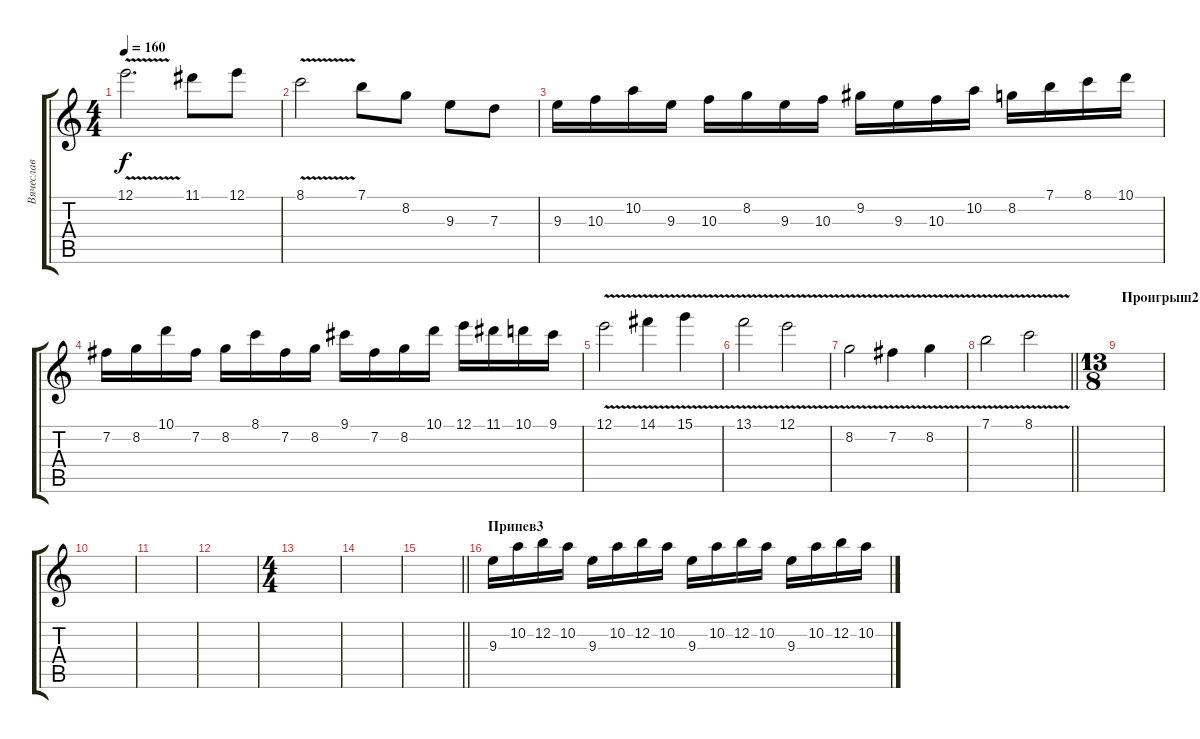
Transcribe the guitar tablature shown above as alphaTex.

\track ("Вячеслав" "Вячеслав") {instrument distortionguitar}
\staff {score tabs}
\tuning (E4 B3 G3 D3 A2 E2) {hide}
\ts (4 4)
\tempo 160
\clef g2
\ks c
12.1{v}.2{d dy f} 11.1.8 12.1.8 |
8.1{v}.2 7.1.8 8.2.8 9.3.8 7.3.8 |
9.3.16 10.3.16 10.2.16 9.3.16 10.3.16 8.2.16 9.3.16 10.3.16 9.2.16 9.3.16 10.3.16 10.2.16 8.2.16 7.1.16 8.1.16 10.1.16 |
7.2.16 8.2.16 10.1.16 7.2.16 8.2.16 8.1.16 7.2.16 8.2.16 9.1.16 7.2.16 8.2.16 10.1.16 12.1.16 11.1.16 10.1.16 9.1.16 |
12.1{v}.2 14.1{v}.4 15.1{v}.4 |
13.1{v}.2 12.1{v}.2 |
8.2{v}.2 7.2{v}.4 8.2{v}.4 |
\barLineRight lightlight
7.1{v}.2 8.1{v}.2 |
\ts (13 8)
\section ("" "Проигрыш2")
|
|
|
|
\ts (4 4)
|
|
\barLineRight lightlight
|
\section ("" "Припев3")
9.3.16 10.2.16 12.2.16 10.2.16 9.3.16 10.2.16 12.2.16 10.2.16 9.3.16 10.2.16 12.2.16 10.2.16 9.3.16 10.2.16 12.2.16 10.2.16
